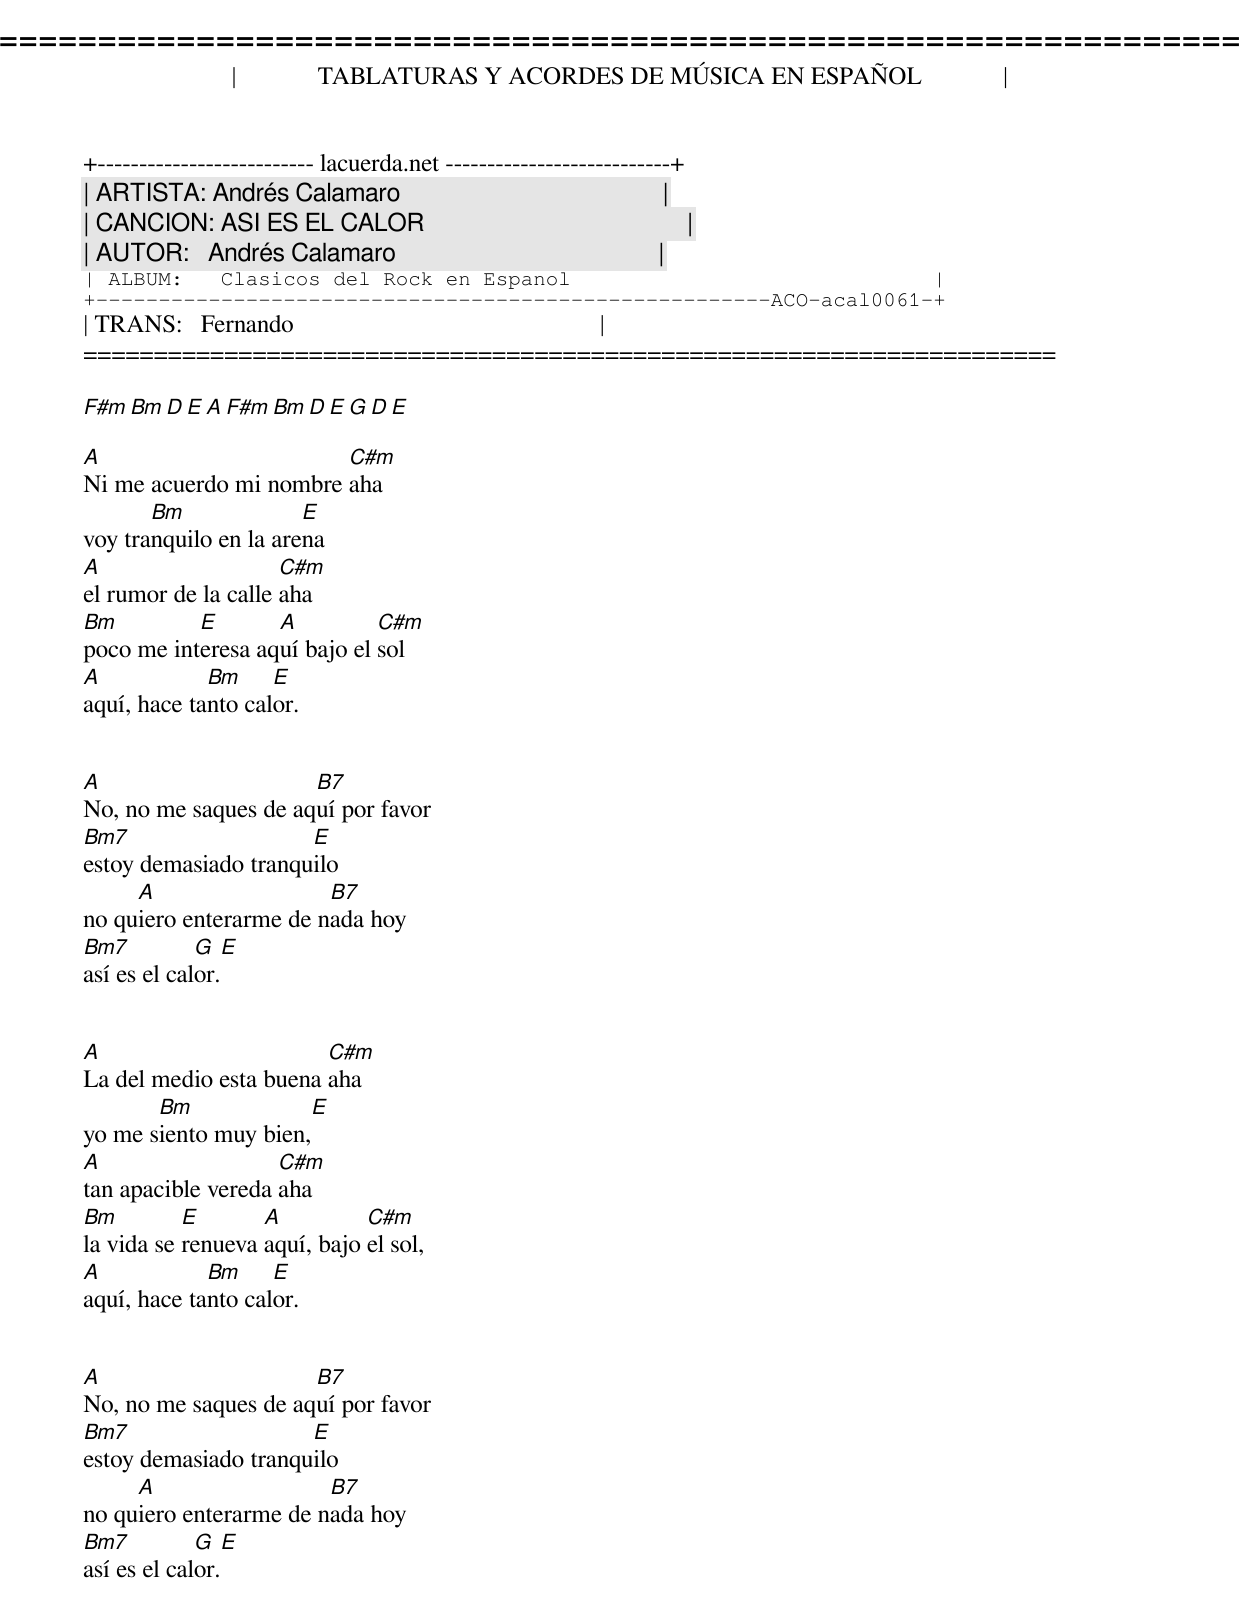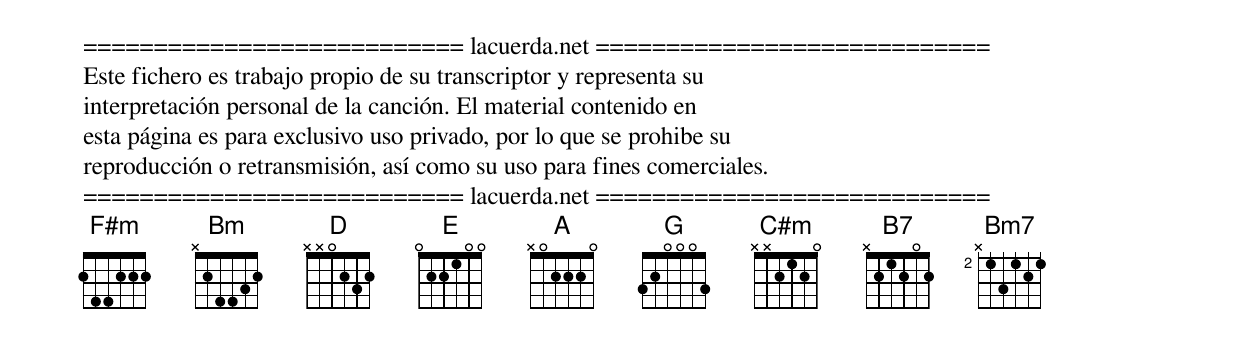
=====================================================================
|             TABLATURAS Y ACORDES DE MÚSICA EN ESPAÑOL             |
+-------------------------- lacuerda.net ---------------------------+
| ARTISTA: Andrés Calamaro                                          |
| CANCION: ASI ES EL CALOR                                          |
| AUTOR:   Andrés Calamaro                                          |
| ALBUM:   Clasicos del Rock en Espanol                             |
+------------------------------------------------------ACO-acal0061-+
| TRANS:   Fernando                                                 |
=====================================================================

F#m Bm D E A F#m Bm D E G D E

A                       C#m
Ni me acuerdo mi nombre aha
       Bm              E
voy tranquilo en la arena
A                    C#m
el rumor de la calle aha
Bm         E       A          C#m
poco me interesa aquí bajo el sol
A            Bm     E
aquí, hace tanto calor.


A                     B7
No, no me saques de aquí por favor
Bm7                   E
estoy demasiado tranquilo
     A                  B7
no quiero enterarme de nada hoy
Bm7          G    E
así es el calor.


A                       C#m
La del medio esta buena aha
       Bm              E
yo me siento muy bien,
A                   C#m
tan apacible vereda aha
Bm         E       A          C#m
la vida se renueva aquí, bajo el sol,
A            Bm     E
aquí, hace tanto calor.


A                     B7
No, no me saques de aquí por favor
Bm7                   E
estoy demasiado tranquilo
     A                  B7
no quiero enterarme de nada hoy
Bm7          G    E
así es el calor.


=========================== lacuerda.net ============================
Este fichero es trabajo propio de su transcriptor y representa su
interpretación personal de la canción. El material contenido en
esta página es para exclusivo uso privado, por lo que se prohibe su
reproducción o retransmisión, así como su uso para fines comerciales.
=========================== lacuerda.net ============================
